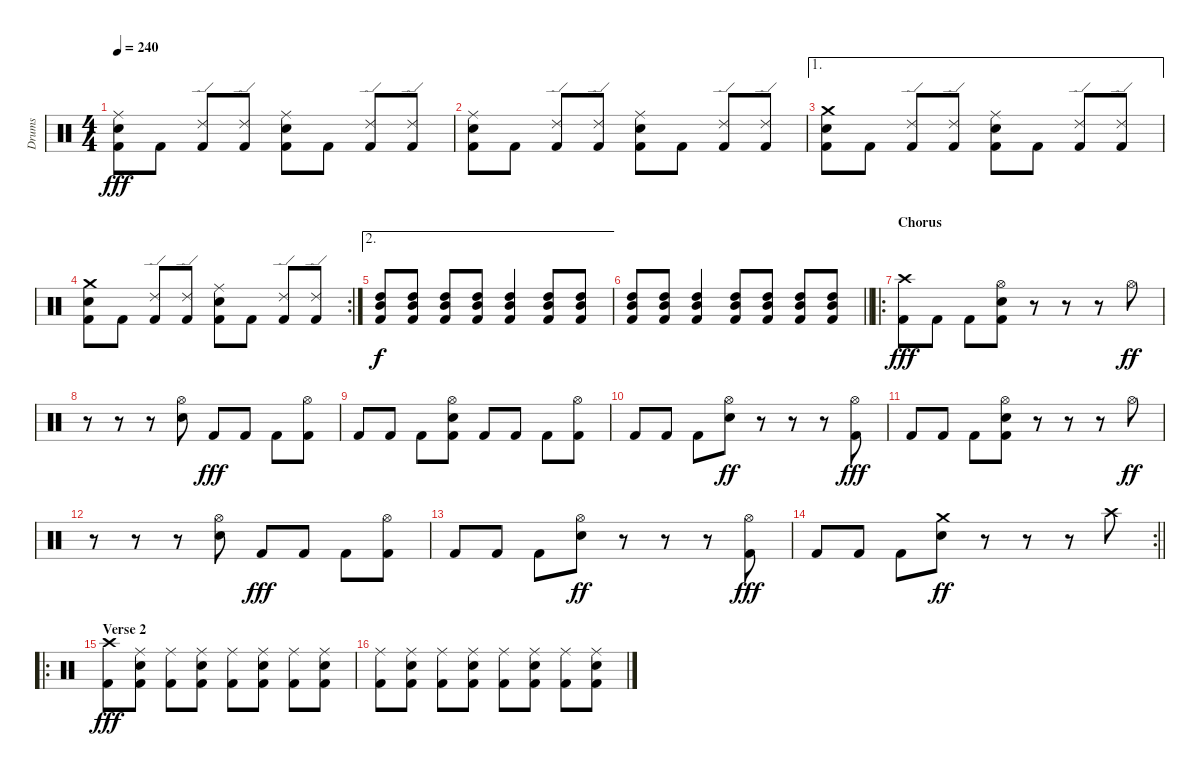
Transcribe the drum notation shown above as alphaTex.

\track ("Drums" "Drums") {instrument percussion}
\staff {score}
\articulation defaults
\ts (4 4)
\tempo 240
\clef neutral
\ks c
("Ride (middle)" "Electric Snare (hit)" "Kick (hit) 2").8{dy fff} "Kick (hit) 2".8 ("Ride (edge) 2" "Kick (hit) 2").8 ("Ride (edge) 2" "Kick (hit) 2").8 ("Ride (middle)" "Electric Snare (hit)" "Kick (hit) 2").8 "Kick (hit) 2".8 ("Ride (edge) 2" "Kick (hit) 2").8 ("Ride (edge) 2" "Kick (hit) 2").8 |
("Ride (middle)" "Electric Snare (hit)" "Kick (hit) 2").8 "Kick (hit) 2".8 ("Ride (edge) 2" "Kick (hit) 2").8 ("Ride (edge) 2" "Kick (hit) 2").8 ("Ride (middle)" "Electric Snare (hit)" "Kick (hit) 2").8 "Kick (hit) 2".8 ("Ride (edge) 2" "Kick (hit) 2").8 ("Ride (edge) 2" "Kick (hit) 2").8 |
\ae 1
("Crash medium (hit)" "Electric Snare (hit)" "Kick (hit) 2").8 "Kick (hit) 2".8 ("Ride (edge) 2" "Kick (hit) 2").8 ("Ride (edge) 2" "Kick (hit) 2").8 ("Ride (middle)" "Electric Snare (hit)" "Kick (hit) 2").8 "Kick (hit) 2".8 ("Ride (edge) 2" "Kick (hit) 2").8 ("Ride (edge) 2" "Kick (hit) 2").8 |
\rc 2
("Crash medium (hit)" "Electric Snare (hit)" "Kick (hit) 2").8 "Kick (hit) 2".8 ("Ride (edge) 2" "Kick (hit) 2").8 ("Ride (edge) 2" "Kick (hit) 2").8 ("Ride (middle)" "Electric Snare (hit)" "Kick (hit) 2").8 "Kick (hit) 2".8 ("Ride (edge) 2" "Kick (hit) 2").8 ("Ride (edge) 2" "Kick (hit) 2").8 |
\ae 2
("High Tom (hit)" "Mid Tom (hit)" "Kick (hit) 2").8{dy f} ("High Tom (hit)" "Mid Tom (hit)" "Kick (hit) 2").8 ("High Tom (hit)" "Mid Tom (hit)" "Kick (hit) 2").8 ("High Tom (hit)" "Mid Tom (hit)" "Kick (hit) 2").8 ("High Tom (hit)" "Mid Tom (hit)" "Kick (hit) 2").4 ("High Tom (hit)" "Mid Tom (hit)" "Kick (hit) 2").8 ("High Tom (hit)" "Mid Tom (hit)" "Kick (hit) 2").8 |
\barLineRight lightlight
("High Tom (hit)" "Mid Tom (hit)" "Kick (hit) 2").8 ("High Tom (hit)" "Mid Tom (hit)" "Kick (hit) 2").8 ("High Tom (hit)" "Mid Tom (hit)" "Kick (hit) 2").4 ("High Tom (hit)" "Mid Tom (hit)" "Kick (hit) 2").8 ("High Tom (hit)" "Mid Tom (hit)" "Kick (hit) 2").8 ("High Tom (hit)" "Mid Tom (hit)" "Kick (hit) 2").8 ("High Tom (hit)" "Mid Tom (hit)" "Kick (hit) 2").8 |
\ro
\section ("" "Chorus")
("Crash high (hit)" "Kick (hit) 2").8{dy fff} "Kick (hit) 2".8 "Kick (hit) 2".8 ("Hi-Hat (open)" "Electric Snare (hit)" "Kick (hit) 2").8 r.8 r.8 r.8 "Hi-Hat (open)".8{dy ff} |
r.8 r.8 r.8 ("Hi-Hat (open)" "Electric Snare (hit)").8 "Kick (hit) 2".8{dy fff} "Kick (hit) 2".8 "Kick (hit) 2".8 ("Hi-Hat (open)" "Kick (hit) 2").8 |
"Kick (hit) 2".8 "Kick (hit) 2".8 "Kick (hit) 2".8 ("Hi-Hat (open)" "Electric Snare (hit)" "Kick (hit) 2").8 "Kick (hit) 2".8 "Kick (hit) 2".8 "Kick (hit) 2".8 ("Hi-Hat (open)" "Kick (hit) 2").8 |
"Kick (hit) 2".8 "Kick (hit) 2".8 "Kick (hit) 2".8 ("Hi-Hat (open)" "Electric Snare (hit)").8{dy ff} r.8 r.8 r.8 ("Hi-Hat (open)" "Kick (hit) 2").8{dy fff} |
"Kick (hit) 2".8 "Kick (hit) 2".8 "Kick (hit) 2".8 ("Hi-Hat (open)" "Electric Snare (hit)" "Kick (hit) 2").8 r.8 r.8 r.8 "Hi-Hat (open)".8{dy ff} |
r.8 r.8 r.8 ("Hi-Hat (open)" "Electric Snare (hit)").8 "Kick (hit) 2".8{dy fff} "Kick (hit) 2".8 "Kick (hit) 2".8 ("Hi-Hat (open)" "Kick (hit) 2").8 |
"Kick (hit) 2".8 "Kick (hit) 2".8 "Kick (hit) 2".8 ("Hi-Hat (open)" "Electric Snare (hit)").8{dy ff} r.8 r.8 r.8 ("Hi-Hat (open)" "Kick (hit) 2").8{dy fff} |
\rc 2
\barLineRight lightlight "Kick (hit) 2".8 "Kick (hit) 2".8 "Kick (hit) 2".8
("Crash medium (hit)" "Electric Snare (hit)").8{dy ff} r.8 r.8 r.8 "Crash high (hit)".8 |
\ro
\section ("" "Verse 2")
("Crash high (hit)" "Kick (hit) 2").8{dy fff} ("Ride (middle)" "Electric Snare (hit)" "Kick (hit) 2").8 ("Ride (middle)" "Kick (hit) 2").8 ("Ride (middle)" "Electric Snare (hit)" "Kick (hit) 2").8 ("Ride (middle)" "Kick (hit) 2").8 ("Ride (middle)" "Electric Snare (hit)" "Kick (hit) 2").8 ("Ride (middle)" "Kick (hit) 2").8 ("Ride (middle)" "Electric Snare (hit)" "Kick (hit) 2").8 |
("Ride (middle)" "Kick (hit) 2").8 ("Ride (middle)" "Electric Snare (hit)" "Kick (hit) 2").8 ("Ride (middle)" "Kick (hit) 2").8 ("Ride (middle)" "Electric Snare (hit)" "Kick (hit) 2").8 ("Ride (middle)" "Kick (hit) 2").8 ("Ride (middle)" "Electric Snare (hit)" "Kick (hit) 2").8 ("Ride (middle)" "Kick (hit) 2").8 ("Ride (middle)" "Electric Snare (hit)" "Kick (hit) 2").8
